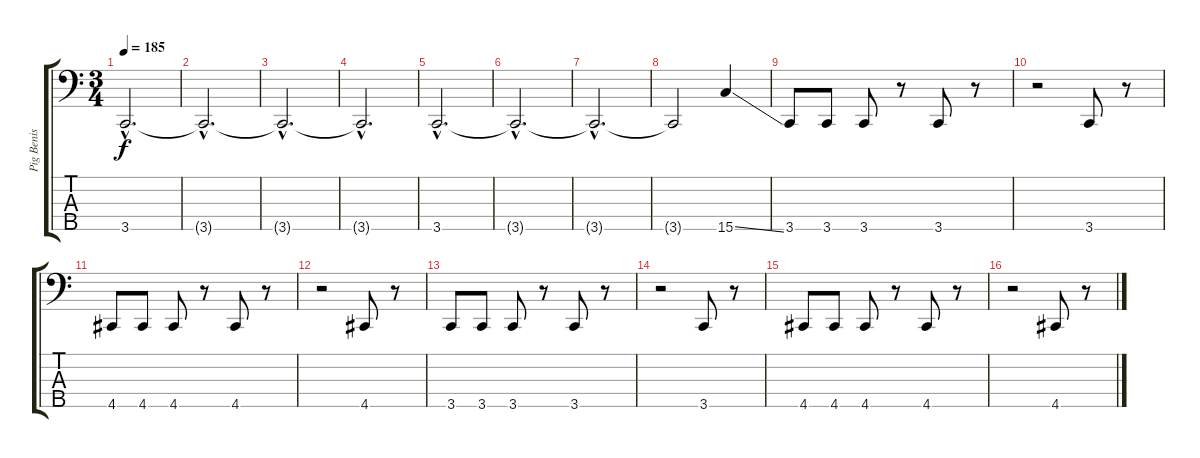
\track ("Pig Benis" "Pig Benis") {instrument electricbassfinger}
\staff {score tabs}
\tuning (F2 C2 G1 D1 A0) {hide}
\ts (3 4)
\tempo 185
\clef f4
\ks c
3.5{hac}.2{d dy f} |
3.5{hac t}.2{d} |
3.5{hac t}.2{d} |
3.5{hac t}.2{d} |
3.5{hac}.2{d} |
3.5{hac t}.2{d} |
3.5{hac t}.2{d} |
3.5{t}.2 15.5{ss}.4 |
3.5.8{instrument slapbass1} 3.5.8 3.5.8 r.8 3.5.8 r.8 |
r.2 3.5.8 r.8 |
4.5.8{instrument slapbass1} 4.5.8 4.5.8 r.8 4.5.8 r.8 |
r.2 4.5.8 r.8 |
3.5.8{instrument slapbass1} 3.5.8 3.5.8 r.8 3.5.8 r.8 |
r.2 3.5.8 r.8 |
4.5.8{instrument slapbass1} 4.5.8 4.5.8 r.8 4.5.8 r.8 |
r.2 4.5.8 r.8
